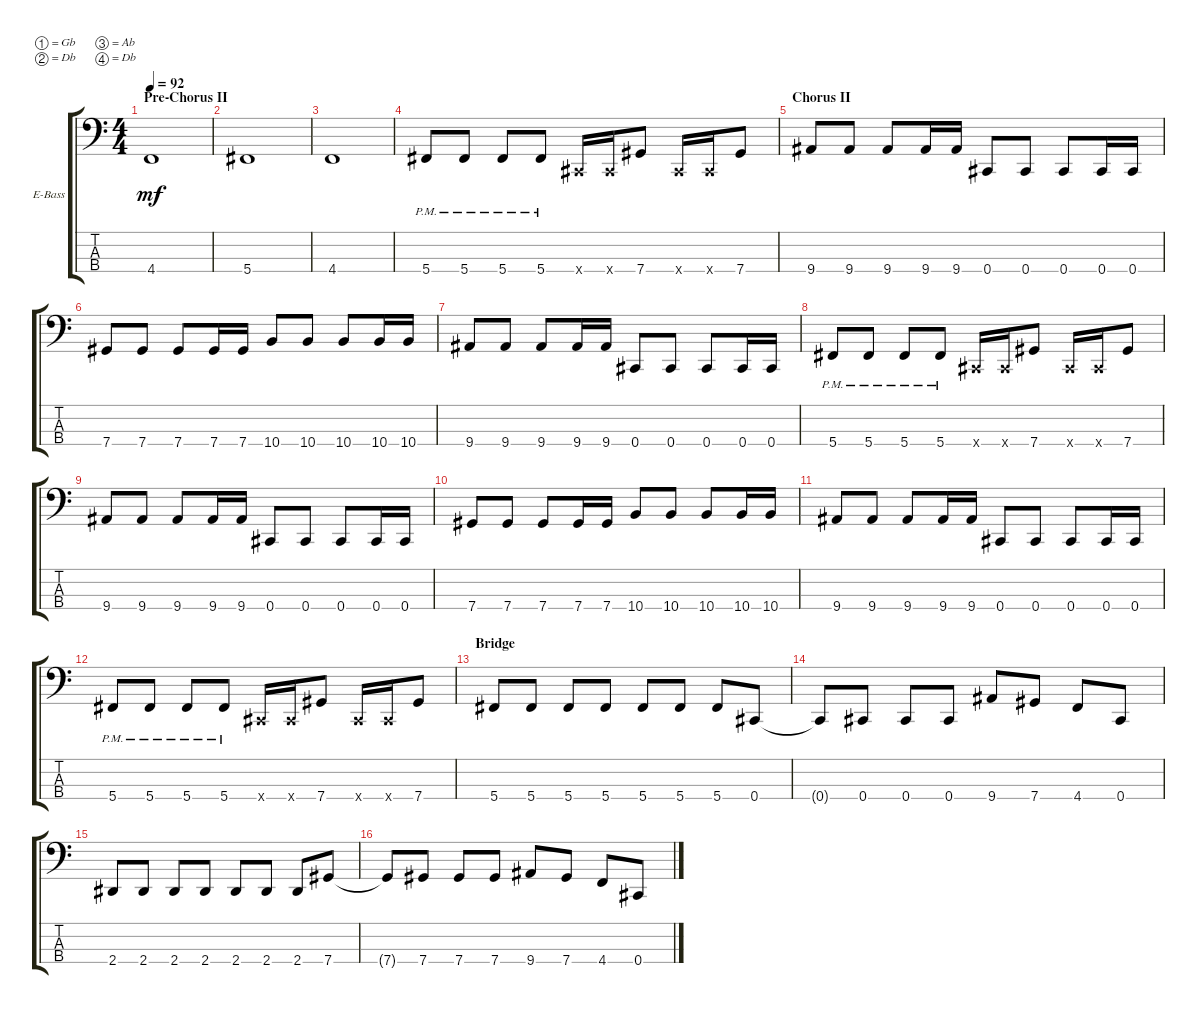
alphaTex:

\defaultSystemsLayout 4
\bracketExtendMode groupsimilarinstruments
\firstSystemTrackNameOrientation horizontal
\otherSystemsTrackNameOrientation horizontal
\track ("Electric Bass" "E-Bass") {instrument electricbassfinger}
\staff {score tabs}
\tuning (Gb2 Db2 Ab1 Db1)
\ts (4 4)
\section ("" "Pre-Chorus II")
\tempo 92
\clef f4
\scale
0.5
\ks c
4.4.1{dy mf} |
\scale
0.5 5.4.1 |
\scale
0.5 4.4.1 |
\scale
0.5 5.4{pm}.8 5.4{pm}.8 5.4{pm}.8 5.4{pm}.8 0.4{x}.16 0.4{x}.16 7.4.8 0.4{x}.16 0.4{x}.16 7.4.8 |
\section ("" "Chorus II")
\scale
0.5 9.4.8 9.4.8 9.4.8 9.4.16 9.4.16 0.4.8 0.4.8 0.4.8 0.4.16 0.4.16 |
\scale
0.5 7.4.8 7.4.8 7.4.8 7.4.16 7.4.16 10.4.8 10.4.8 10.4.8 10.4.16 10.4.16 |
\scale
0.5 9.4.8 9.4.8 9.4.8 9.4.16 9.4.16 0.4.8 0.4.8 0.4.8 0.4.16 0.4.16 |
\scale
0.5 5.4{pm}.8 5.4{pm}.8 5.4{pm}.8 5.4{pm}.8 0.4{x}.16 0.4{x}.16 7.4.8 0.4{x}.16 0.4{x}.16 7.4.8 |
\scale
0.5 9.4.8 9.4.8 9.4.8 9.4.16 9.4.16 0.4.8 0.4.8 0.4.8 0.4.16 0.4.16 |
\scale
0.5 7.4.8 7.4.8 7.4.8 7.4.16 7.4.16 10.4.8 10.4.8 10.4.8 10.4.16 10.4.16 |
\scale
0.5 9.4.8 9.4.8 9.4.8 9.4.16 9.4.16 0.4.8 0.4.8 0.4.8 0.4.16 0.4.16 |
\scale
0.5 5.4{pm}.8 5.4{pm}.8 5.4{pm}.8 5.4{pm}.8 0.4{x}.16 0.4{x}.16 7.4.8 0.4{x}.16 0.4{x}.16 7.4.8 |
\section ("" "Bridge")
\scale
0.5 5.4.8 5.4.8 5.4.8 5.4.8 5.4.8 5.4.8 5.4.8 0.4.8 |
\scale
0.5 0.4{t}.8 0.4.8 0.4.8 0.4.8 9.4.8 7.4.8 4.4.8 0.4.8 |
\scale
0.5 2.4.8 2.4.8 2.4.8 2.4.8 2.4.8 2.4.8 2.4.8 7.4.8 |
\scale
0.5 7.4{t}.8 7.4.8 7.4.8 7.4.8 9.4.8 7.4.8 4.4.8 0.4.8
